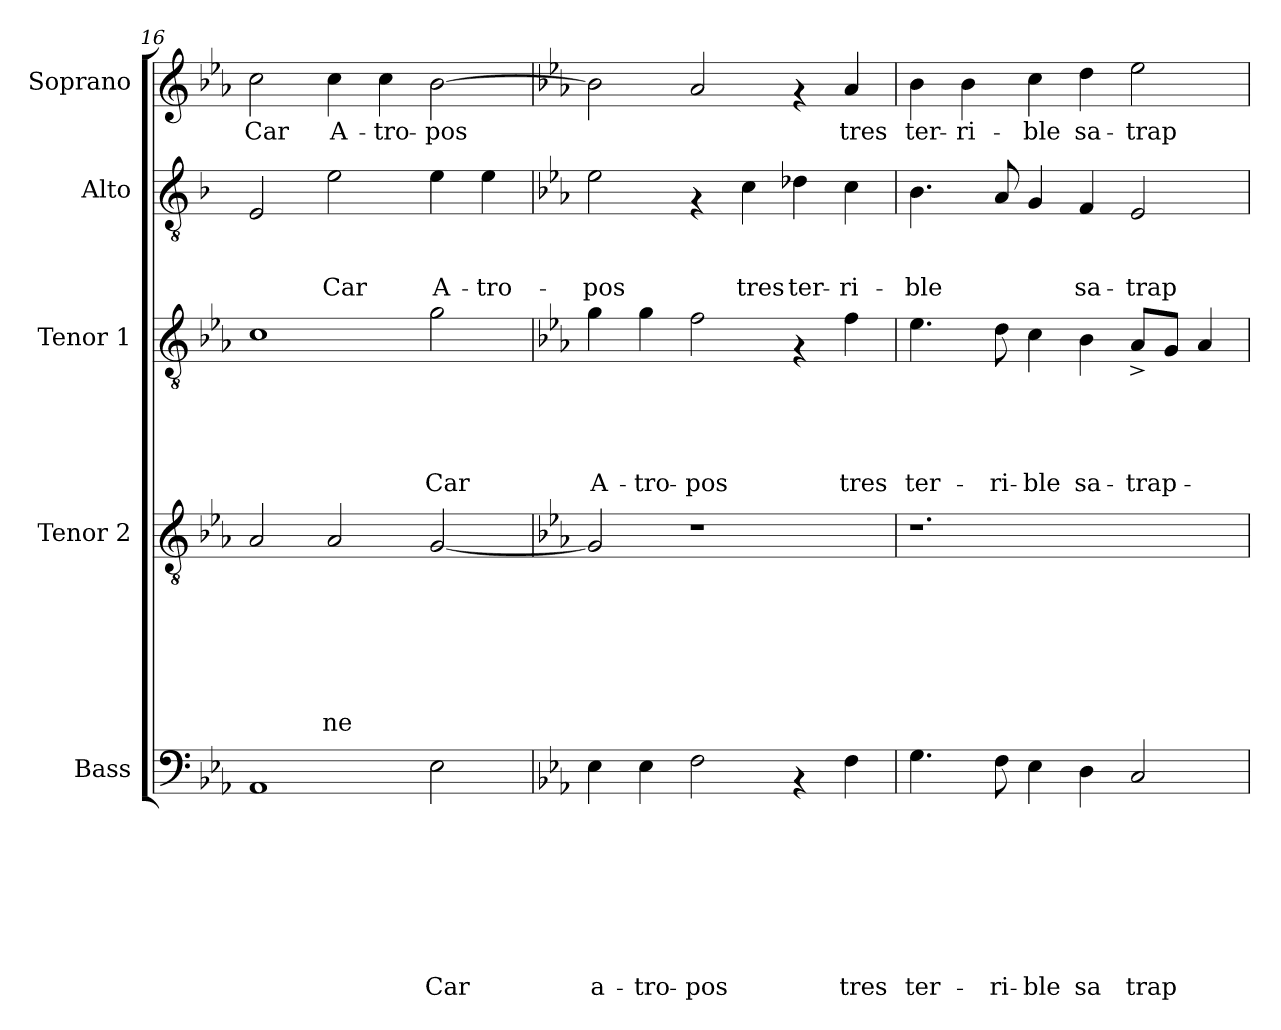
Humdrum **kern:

**kern	**text	**text	**text	**text	**text	**text	**text	**text	**kern	**text	**text	**text	**text	**text	**text	**text	**kern	**text	**text	**text	**text	**text	**kern	**text	**text	**text	**kern	**text
*part5	*part5	*part5	*part5	*part5	*part5	*part5	*part5	*part5	*part4	*part4	*part4	*part4	*part4	*part4	*part4	*part4	*part3	*part3	*part3	*part3	*part3	*part3	*part2	*part2	*part2	*part2	*part1	*part1
*staff5	*staff5	*staff5	*staff5	*staff5	*staff5	*staff5	*staff5	*staff5	*staff4	*staff4	*staff4	*staff4	*staff4	*staff4	*staff4	*staff4	*staff3	*staff3	*staff3	*staff3	*staff3	*staff3	*staff2	*staff2	*staff2	*staff2	*staff1	*staff1
*I"Bass	*	*	*	*	*	*	*	*	*I"Tenor 2	*	*	*	*	*	*	*	*I"Tenor 1	*	*	*	*	*	*I"Alto	*	*	*	*I"Soprano	*
*I'B	*	*	*	*	*	*	*	*	*I'T2	*	*	*	*	*	*	*	*I'T1	*	*	*	*	*	*I'A	*	*	*	*I'S	*
*clefF4	*	*	*	*	*	*	*	*	*clefGv2	*	*	*	*	*	*	*	*clefGv2	*	*	*	*	*	*clefGv2	*	*	*	*clefG2	*
*k[b-e-a-]	*	*	*	*	*	*	*	*	*k[b-e-a-]	*	*	*	*	*	*	*	*k[b-e-a-]	*	*	*	*	*	*k[b-]	*	*	*	*k[b-e-a-]	*
*E-:	*	*	*	*	*	*	*	*	*E-:	*	*	*	*	*	*	*	*E-:	*	*	*	*	*	*F:	*	*	*	*E-:	*
=16	=16	=16	=16	=16	=16	=16	=16	=16	=16	=16	=16	=16	=16	=16	=16	=16	=16	=16	=16	=16	=16	=16	=16	=16	=16	=16	=16	=16
!	!	!	!	!	!	!	!	!	!	!	!	!	!	!	!	!	!	!	!	!	!	!	!	!	!	!	!	!LO:LY:b
1AA-	.	.	.	.	.	.	.	.	2A-/	.	.	.	.	.	.	.	1c	.	.	.	.	.	2E/	.	.	.	2cc\	Car
!	!	!	!	!	!	!	!	!	!	!	!	!	!	!	!	!LO:LY:b	!	!	!	!	!	!	!	!	!	!LO:LY:b	!	!LO:LY:b
.	.	.	.	.	.	.	.	.	2A-/	.	.	.	.	.	.	-ne	.	.	.	.	.	.	2e\	.	.	Car	4cc\	A-
!	!	!	!	!	!	!	!	!	!	!	!	!	!	!	!	!	!	!	!	!	!	!	!	!	!	!	!	!LO:LY:b
.	.	.	.	.	.	.	.	.	.	.	.	.	.	.	.	.	.	.	.	.	.	.	.	.	.	.	4cc\	-tro-
!	!	!	!	!	!	!	!	!LO:LY:b	!	!	!	!	!	!	!	!	!	!	!	!	!	!LO:LY:b	!	!	!	!LO:LY:b	!	!LO:LY:b
2E-\	.	.	.	.	.	.	.	Car	[<2G/	.	.	.	.	.	.	.	2g\	.	.	.	.	Car	4e\	.	.	A-	[<2b-\	-pos
!	!	!	!	!	!	!	!	!	!	!	!	!	!	!	!	!	!	!	!	!	!	!	!	!	!	!LO:LY:b	!	!
.	.	.	.	.	.	.	.	.	.	.	.	.	.	.	.	.	.	.	.	.	.	.	4e\	.	.	-tro-	.	.
!!LO:PB:g=z
=17	=17	=17	=17	=17	=17	=17	=17	=17	=17	=17	=17	=17	=17	=17	=17	=17	=17	=17	=17	=17	=17	=17	=17	=17	=17	=17	=17	=17
*	*	*	*	*	*	*	*	*	*	*	*	*	*	*	*	*	*	*	*	*	*	*	*k[b-e-a-]	*	*	*	*	*
*	*	*	*	*	*	*	*	*	*	*	*	*	*	*	*	*	*	*	*	*	*	*	*E-:	*	*	*	*	*
!	!	!	!	!	!	!	!	!LO:LY:b	!	!	!	!	!	!	!	!	!	!	!	!	!	!LO:LY:b	!	!	!	!LO:LY:b	!	!
4E-\	.	.	.	.	.	.	.	a-	2G/]	.	.	.	.	.	.	.	4g\	.	.	.	.	A-	2e-\	.	.	-pos	2b-\]	.
!	!	!	!	!	!	!	!	!LO:LY:b	!	!	!	!	!	!	!	!	!	!	!	!	!	!LO:LY:b	!	!	!	!	!	!
4E-\	.	.	.	.	.	.	.	-tro-	.	.	.	.	.	.	.	.	4g\	.	.	.	.	-tro-	.	.	.	.	.	.
!	!	!	!	!	!	!	!	!LO:LY:b	!	!	!	!	!	!	!	!	!	!	!	!	!	!LO:LY:b	!	!	!	!	!	!
2F\	.	.	.	.	.	.	.	-pos	1r	.	.	.	.	.	.	.	2f\	.	.	.	.	-pos	4rF	.	.	.	2a-/	.
!	!	!	!	!	!	!	!	!	!	!	!	!	!	!	!	!	!	!	!	!	!	!	!	!	!	!LO:LY:b	!	!
.	.	.	.	.	.	.	.	.	.	.	.	.	.	.	.	.	.	.	.	.	.	.	4c\	.	.	tres	.	.
!	!	!	!	!	!	!	!	!	!	!	!	!	!	!	!	!	!	!	!	!	!	!	!	!	!	!LO:LY:b	!	!
4rAA	.	.	.	.	.	.	.	.	.	.	.	.	.	.	.	.	4rF	.	.	.	.	.	4d-X\	.	.	ter-	4rf	.
!	!	!	!	!	!	!	!	!LO:LY:b	!	!	!	!	!	!	!	!	!	!	!	!	!	!LO:LY:b	!	!	!	!LO:LY:b	!	!LO:LY:b
4F\	.	.	.	.	.	.	.	tres	.	.	.	.	.	.	.	.	4f\	.	.	.	.	tres	4c\	.	.	-ri-	4a-/	tres
=18	=18	=18	=18	=18	=18	=18	=18	=18	=18	=18	=18	=18	=18	=18	=18	=18	=18	=18	=18	=18	=18	=18	=18	=18	=18	=18	=18	=18
!	!	!	!	!	!	!	!	!LO:LY:b	!	!	!	!	!	!	!	!	!	!	!	!	!	!LO:LY:b	!	!	!	!LO:LY:b	!	!LO:LY:b
4.G\	.	.	.	.	.	.	.	ter-	1.r	.	.	.	.	.	.	.	4.e-\	.	.	.	.	ter-	4.B-\	.	.	-ble	4b-\	ter-
!	!	!	!	!	!	!	!	!	!	!	!	!	!	!	!	!	!	!	!	!	!	!	!	!	!	!	!	!LO:LY:b
.	.	.	.	.	.	.	.	.	.	.	.	.	.	.	.	.	.	.	.	.	.	.	.	.	.	.	4b-\	-ri-
!	!	!	!	!	!	!	!	!LO:LY:b	!	!	!	!	!	!	!	!	!	!	!	!	!	!LO:LY:b	!	!	!	!	!	!
8F\	.	.	.	.	.	.	.	-ri-	.	.	.	.	.	.	.	.	8d\	.	.	.	.	-ri-	8A-/	.	.	.	.	.
!	!	!	!	!	!	!	!	!LO:LY:b	!	!	!	!	!	!	!	!	!	!	!	!	!	!LO:LY:b	!	!	!	!	!	!LO:LY:b
4E-\	.	.	.	.	.	.	.	-ble	.	.	.	.	.	.	.	.	4c\	.	.	.	.	-ble	4G/	.	.	.	4cc\	-ble
!	!	!	!	!	!	!	!	!LO:LY:b	!	!	!	!	!	!	!	!	!	!	!	!	!	!LO:LY:b	!	!	!	!LO:LY:b	!	!LO:LY:b
4D\	.	.	.	.	.	.	.	sa	.	.	.	.	.	.	.	.	4B-\	.	.	.	.	sa-	4F/	.	.	sa-	4dd\	sa-
!	!	!	!	!	!	!	!	!LO:LY:b	!	!	!	!	!	!	!	!	!	!	!	!	!	!LO:LY:b	!	!	!	!LO:LY:b	!	!LO:LY:b
2C/	.	.	.	.	.	.	.	trap-	.	.	.	.	.	.	.	.	8A-^</L	.	.	.	.	-trap-	2E-/	.	.	-trap-	2ee-\	-trap-
.	.	.	.	.	.	.	.	.	.	.	.	.	.	.	.	.	8G/J	.	.	.	.	.	.	.	.	.	.	.
.	.	.	.	.	.	.	.	.	.	.	.	.	.	.	.	.	4A-/	.	.	.	.	.	.	.	.	.	.	.
=	=	=	=	=	=	=	=	=	=	=	=	=	=	=	=	=	=	=	=	=	=	=	=	=	=	=	=	=
*-	*-	*-	*-	*-	*-	*-	*-	*-	*-	*-	*-	*-	*-	*-	*-	*-	*-	*-	*-	*-	*-	*-	*-	*-	*-	*-	*-	*-
